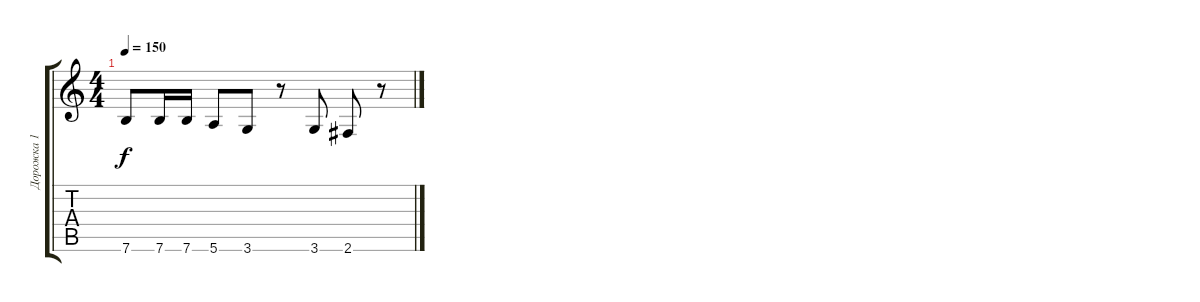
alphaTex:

\track ("Дорожка 1" "Дорожка 1") {instrument distortionguitar}
\staff {score tabs}
\tuning (E4 B3 G3 D3 A2 E2) {hide}
\ts (4 4)
\tempo 150
\clef g2
\ks c
7.6.8{dy f} 7.6.16 7.6.16 5.6.8 3.6.8 r.8 3.6.8 2.6.8 r.8
